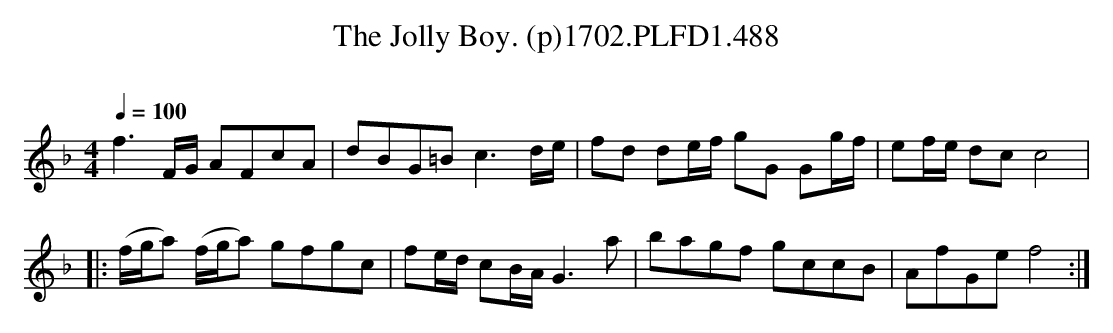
X:1
T:Jolly Boy. (p)1702.PLFD1.488, The
M:4/4
L:1/8
Q:1/4=100
O:
K:F
f3F/G/ AFcA|dBG=Bc3d/e/|fd de/f/ gG Gg/f/|ef/e/ dcc4|
|:(f/g/a) (f/g/a) gfgc|fe/d/ cB/A/G3a|bagf gccB|AfGef4:|
